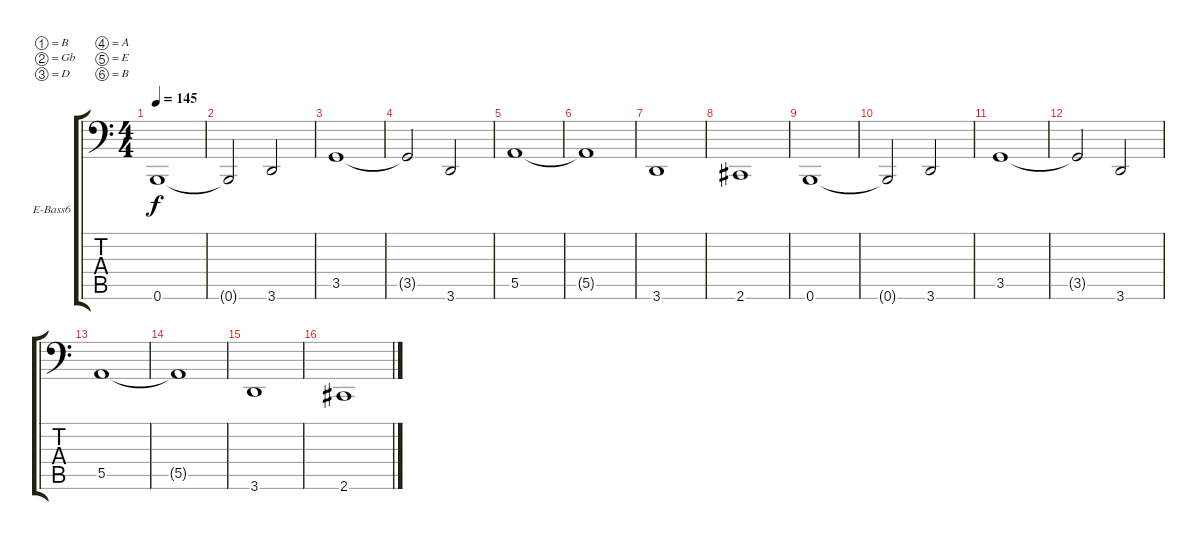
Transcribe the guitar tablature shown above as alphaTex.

\bracketExtendMode groupsimilarinstruments
\firstSystemTrackNameOrientation horizontal
\otherSystemsTrackNameOrientation horizontal
\track ("TED LUNDSTROM" "E-Bass6") {instrument electricbasspick}
\staff {score tabs}
\tuning (B2 Gb2 D2 A1 E1 B0)
\ts (4 4)
\tempo 145
\clef f4
\ks c
0.6.1{dy f instrument electricbasspick} |
0.6{t}.2 3.6.2 |
3.5.1 |
3.5{t}.2 3.6.2 |
5.5.1 |
5.5{t}.1 |
3.6.1 |
2.6.1 |
0.6.1 |
0.6{t}.2 3.6.2 |
3.5.1 |
3.5{t}.2 3.6.2 |
5.5.1 |
5.5{t}.1 |
3.6.1 |
2.6.1
